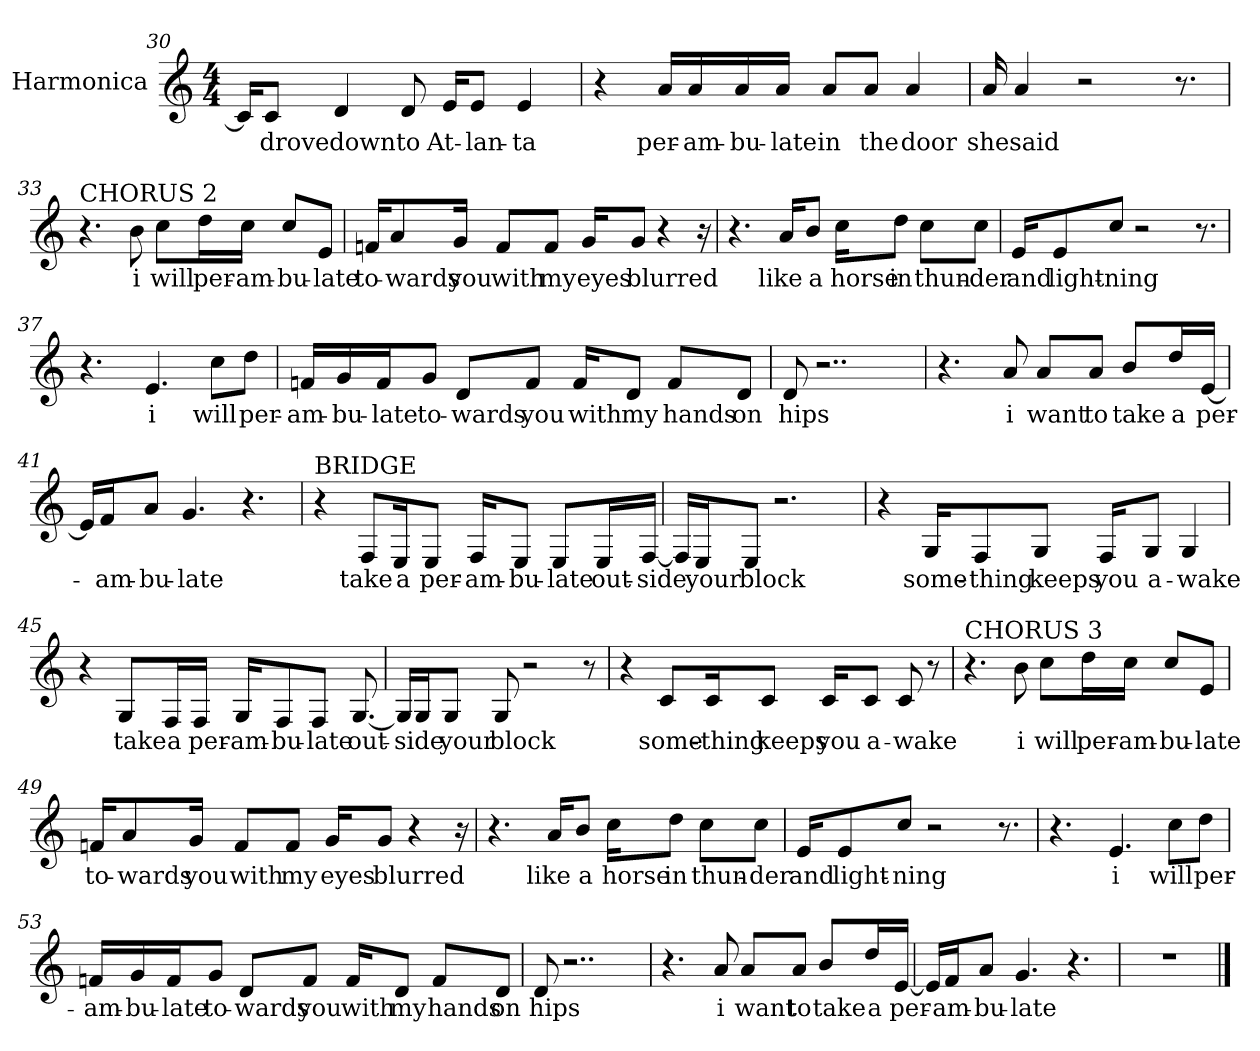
**kern	**text
*part1	*part1
*staff1	*staff1
*I"Harmonica	*
*I'Hmca	*
!!LO:LB:g=z
*clefG2	*
*k[]	*
*M4/4	*
=30	=30
16c/KL]	.
!	!LO:LY:b
8c/J	drove
!	!LO:LY:b
4d/	down
!	!LO:LY:b
8d/	to
!	!LO:LY:b
16e/KL	At-
!	!LO:LY:b
8e/J	-lan-
!	!LO:LY:b
4e/	-ta
=31	=31
4r	.
!	!LO:LY:b
16a/LL	per-
!	!LO:LY:b
16a/	-am-
!	!LO:LY:b
16a/	-bu-
!	!LO:LY:b
16a/JJ	-late
!	!LO:LY:b
8a/L	in
!	!LO:LY:b
8a/J	the
!	!LO:LY:b
4a/	door
=32	=32
!	!LO:LY:b
16a/	she
!	!LO:LY:b
4a/	said
2r	.
8.r	.
!!LO:LB:g=z
=33	=33
!LO:TX:a:t=CHORUS 2	!
4.r	.
!	!LO:LY:b
8b\	i
!	!LO:LY:b
8cc\L	will
!	!LO:LY:b
16dd\L	per-
!	!LO:LY:b
16cc\JJ	-am-
!	!LO:LY:b
8cc/L	-bu-
!	!LO:LY:b
8e/J	-late
=34	=34
!	!LO:LY:b
16fn/KL	to-
!	!LO:LY:b
8a/	-wards
!	!LO:LY:b
16g/Jk	you
!	!LO:LY:b
8f/L	with
!	!LO:LY:b
8f/J	my
!	!LO:LY:b
16g/KL	eyes
!	!LO:LY:b
8g/J	blurred
4r	.
16r	.
!!LO:LB:g=z
=35	=35
4.r	.
!	!LO:LY:b
16a/KL	like
!	!LO:LY:b
8b/J	a
!	!LO:LY:b
16cc\KL	horse
!	!LO:LY:b
8dd\J	in
!	!LO:LY:b
8cc\L	thun-
!	!LO:LY:b
8cc\J	-der
=36	=36
!	!LO:LY:b
16e/KL	and
!	!LO:LY:b
8e/	light-
!	!LO:LY:b
8cc/J	-ning
2r	.
8.r	.
=37	=37
4.r	.
!	!LO:LY:b
4.e/	i
!	!LO:LY:b
8cc\L	will
!	!LO:LY:b
8dd\J	per-
!!LO:LB:g=z
=38	=38
!	!LO:LY:b
16fn/LL	-am-
!	!LO:LY:b
16g/	-bu-
!	!LO:LY:b
16f/J	-late
!	!LO:LY:b
8g/J	to-
!	!LO:LY:b
8d/L	-wards
!	!LO:LY:b
8f/J	you
!	!LO:LY:b
16f/KL	with
!	!LO:LY:b
8d/J	my
!	!LO:LY:b
8f/L	hands
!	!LO:LY:b
8d/J	on
=39	=39
!	!LO:LY:b
8d/	hips
2..r	.
=40	=40
4.r	.
!	!LO:LY:b
8a/	i
!	!LO:LY:b
8a/L	want
!	!LO:LY:b
8a/J	to
!	!LO:LY:b
8b/L	take
!	!LO:LY:b
16dd/L	a
!	!LO:LY:b
[16e/JJ	per-
!!LO:LB:g=z
=41	=41
16e/LL]	.
!	!LO:LY:b
16f/J	-am-
!	!LO:LY:b
8a/J	-bu-
!	!LO:LY:b
4.g/	-late
4.r	.
=42	=42
!LO:TX:a:t=BRIDGE	!
4r	.
!	!LO:LY:b
8F/L	take
!	!LO:LY:b
16E/K	a
!	!LO:LY:b
8E/J	per-
!	!LO:LY:b
16F/KL	-am-
!	!LO:LY:b
8E/J	-bu-
!	!LO:LY:b
8E/L	-late
!	!LO:LY:b
16E/L	out-
!	!LO:LY:b
[16F/JJ	-side
=43	=43
16F/LL]	.
!	!LO:LY:b
16E/J	your
!	!LO:LY:b
8E/J	block
2.r	.
!!LO:LB:g=z
=44	=44
4r	.
!	!LO:LY:b
16G/KL	some-
!	!LO:LY:b
8F/	-thing
!	!LO:LY:b
8G/J	keeps
!	!LO:LY:b
16F/KL	you
!	!LO:LY:b
8G/J	a-
!	!LO:LY:b
4G/	-wake
=45	=45
4r	.
!	!LO:LY:b
8G/L	take
!	!LO:LY:b
16F/L	a
!	!LO:LY:b
16F/JJ	per-
!	!LO:LY:b
16G/KL	-am-
!	!LO:LY:b
8F/	-bu-
!	!LO:LY:b
8F/J	-late
!	!LO:LY:b
[8.G/	out-
=46	=46
16G/LL]	.
!	!LO:LY:b
16G/J	-side
!	!LO:LY:b
8G/J	your
!	!LO:LY:b
8G/	block
2r	.
8r	.
!!LO:LB:g=z
=47	=47
4r	.
!	!LO:LY:b
8c/L	some-
!	!LO:LY:b
16c/K	-thing
!	!LO:LY:b
8c/J	keeps
!	!LO:LY:b
16c/KL	you
!	!LO:LY:b
8c/J	a-
!	!LO:LY:b
8c/	-wake
8r	.
=48	=48
!LO:TX:a:t=CHORUS 3	!
4.r	.
!	!LO:LY:b
8b\	i
!	!LO:LY:b
8cc\L	will
!	!LO:LY:b
16dd\L	per-
!	!LO:LY:b
16cc\JJ	-am-
!	!LO:LY:b
8cc/L	-bu-
!	!LO:LY:b
8e/J	-late
!!LO:PB:g=z
=49	=49
!	!LO:LY:b
16fn/KL	to-
!	!LO:LY:b
8a/	-wards
!	!LO:LY:b
16g/Jk	you
!	!LO:LY:b
8f/L	with
!	!LO:LY:b
8f/J	my
!	!LO:LY:b
16g/KL	eyes
!	!LO:LY:b
8g/J	blurred
4r	.
16r	.
=50	=50
4.r	.
!	!LO:LY:b
16a/KL	like
!	!LO:LY:b
8b/J	a
!	!LO:LY:b
16cc\KL	horse
!	!LO:LY:b
8dd\J	in
!	!LO:LY:b
8cc\L	thun-
!	!LO:LY:b
8cc\J	-der
=51	=51
!	!LO:LY:b
16e/KL	and
!	!LO:LY:b
8e/	light-
!	!LO:LY:b
8cc/J	-ning
2r	.
8.r	.
!!LO:LB:g=z
=52	=52
4.r	.
!	!LO:LY:b
4.e/	i
!	!LO:LY:b
8cc\L	will
!	!LO:LY:b
8dd\J	per-
=53	=53
!	!LO:LY:b
16fn/LL	-am-
!	!LO:LY:b
16g/	-bu-
!	!LO:LY:b
16f/J	-late
!	!LO:LY:b
8g/J	to-
!	!LO:LY:b
8d/L	-wards
!	!LO:LY:b
8f/J	you
!	!LO:LY:b
16f/KL	with
!	!LO:LY:b
8d/J	my
!	!LO:LY:b
8f/L	hands
!	!LO:LY:b
8d/J	on
=54	=54
!	!LO:LY:b
8d/	hips
2..r	.
!!LO:LB:g=z
=55	=55
4.r	.
!	!LO:LY:b
8a/	i
!	!LO:LY:b
8a/L	want
!	!LO:LY:b
8a/J	to
!	!LO:LY:b
8b/L	take
!	!LO:LY:b
16dd/L	a
!	!LO:LY:b
[16e/JJ	per-
=56	=56
16e/LL]	.
!	!LO:LY:b
16f/J	-am-
!	!LO:LY:b
8a/J	-bu-
!	!LO:LY:b
4.g/	-late
4.r	.
=57	=57
1r	.
==	==
*-	*-
